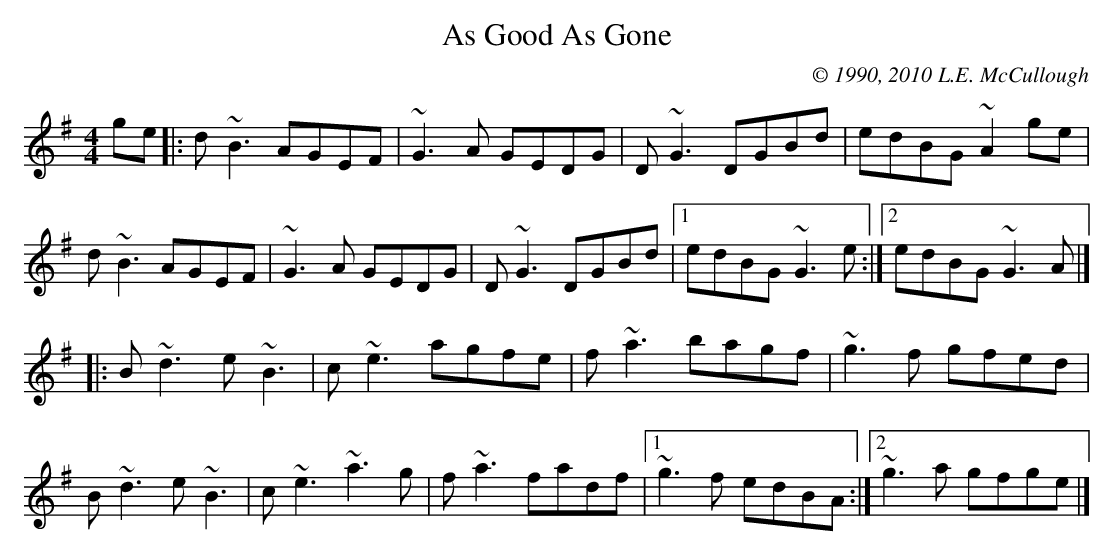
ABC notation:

X:1
T:As Good As Gone
C:© 1990, 2010 L.E. McCullough
M:4/4
L:1/8
K:G
ge|:d~B3 AGEF|~G3A GEDG|D~G3 DGBd|edBG ~A2ge|
d~B3 AGEF|~G3A GEDG|D~G3 DGBd|1 edBG ~G3e:|2 edBG ~G3A|]
|:B~d3 e~B3|c~e3 agfe|f~a3 bagf|~g3f gfed|
B~d3 e~B3|c~e3 ~a3g|f~a3 fadf|1~g3f edBA:|2 ~g3a gfge|]
